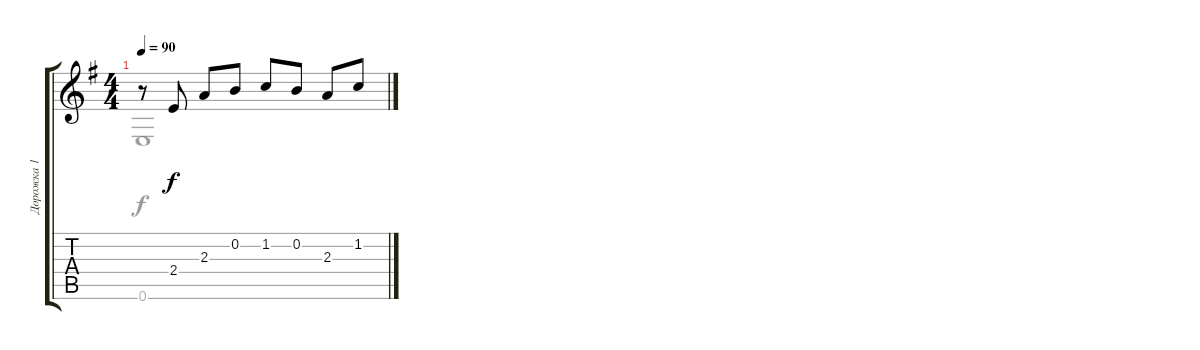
\track ("Дорожка 1" "Дорожка 1") {instrument acousticguitarnylon}
\staff {score tabs}
\tuning (E4 B3 G3 D3 A2 E2) {hide}
\voice
\ts (4 4)
\tempo 90
\clef g2
\ks eminor
r.8{dy f} 2.4.8 2.3.8 0.2.8 1.2.8 0.2.8 2.3.8 1.2.8 |
|
\voice
\clef g2
\ottava regular
\simile none
\ks eminor
0.6.1{dy f} |
|
